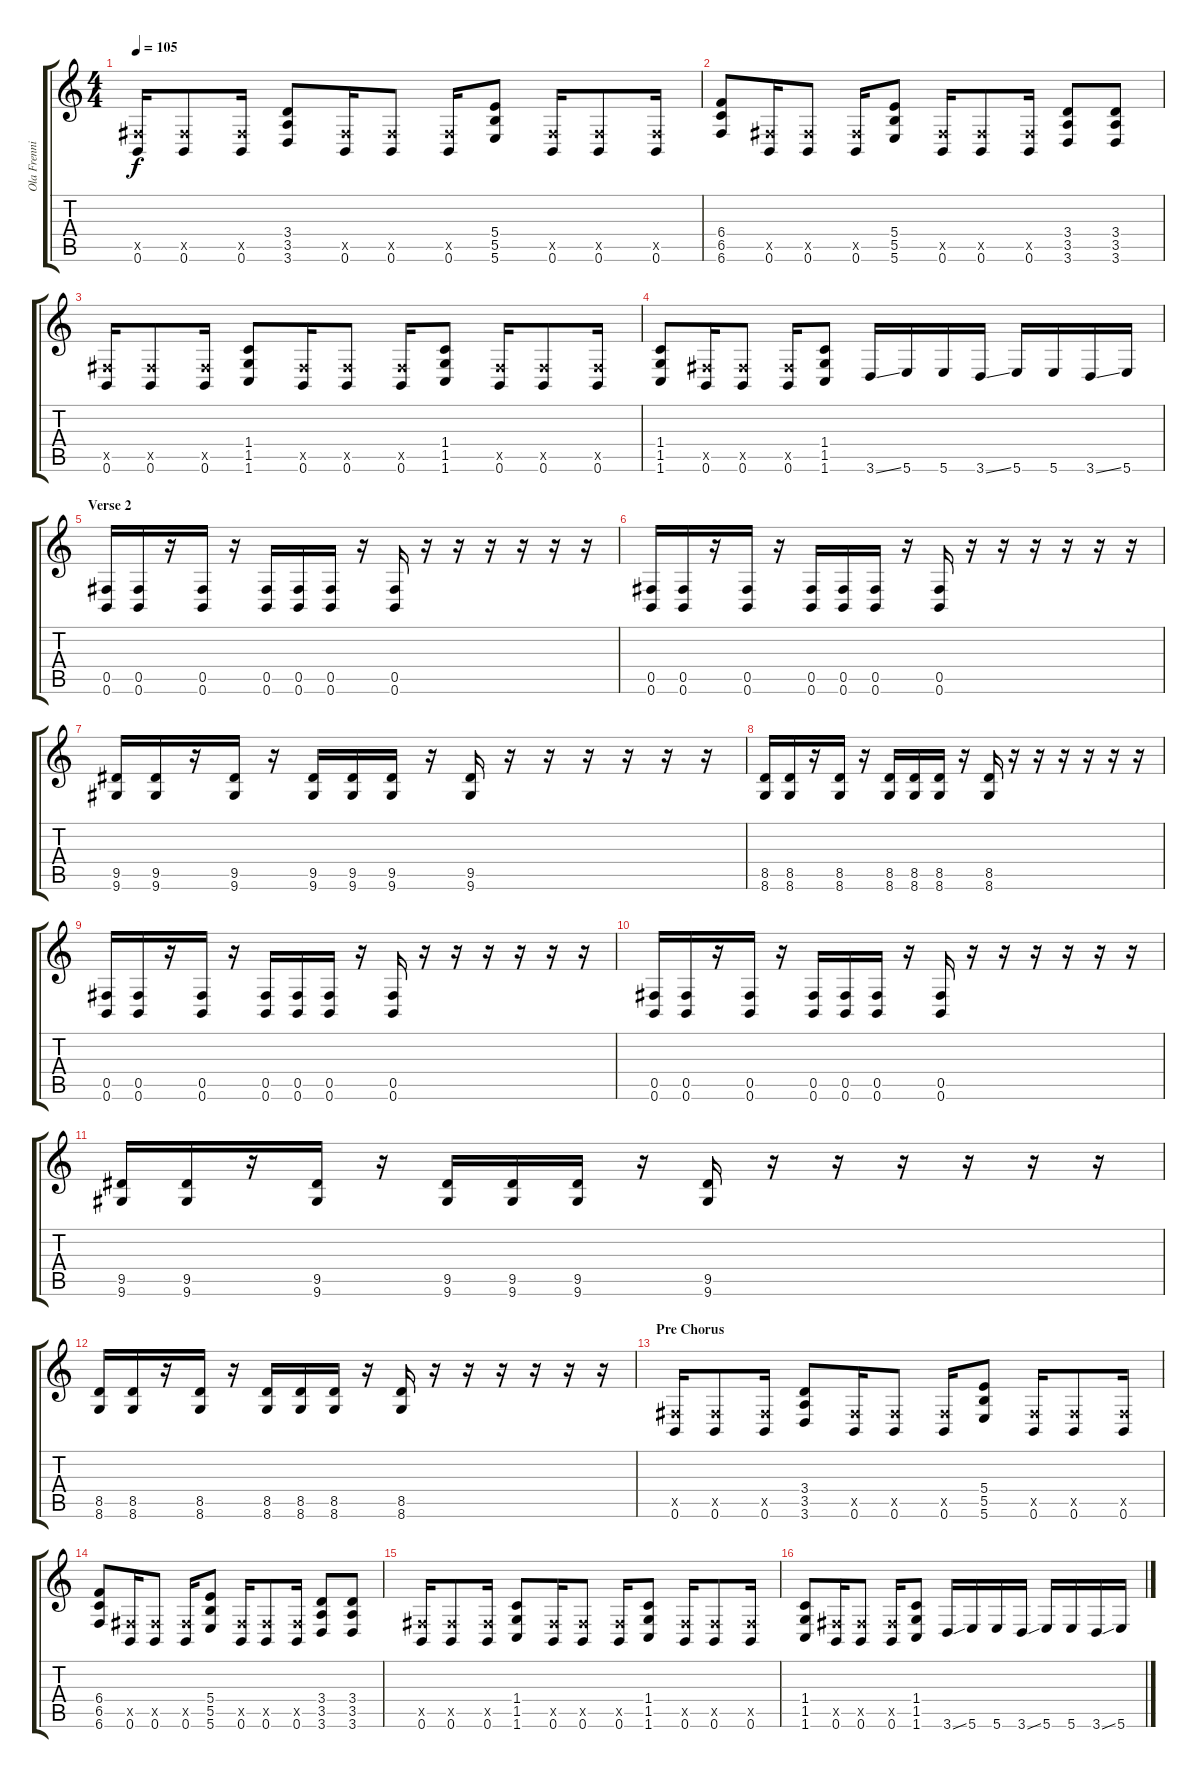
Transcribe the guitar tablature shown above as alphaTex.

\track ("Ola Frenning" "Ola Frenni") {instrument distortionguitar}
\staff {score tabs}
\tuning (Db4 Ab3 E3 B2 Gb2 B1) {hide}
\ts (4 4)
\tempo 105
\clef g2
\ks c
(0.5{x} 0.6).16{dy f} (0.5{x} 0.6).8 (0.5{x} 0.6).16 (3.4 3.5 3.6).8 (0.5{x} 0.6).16 (0.5{x} 0.6).8 (0.5{x} 0.6).16 (5.4 5.5 5.6).8 (0.5{x} 0.6).16 (0.5{x} 0.6).8 (0.5{x} 0.6).16 |
(6.4 6.5 6.6).8 (0.5{x} 0.6).16 (0.5{x} 0.6).8 (0.5{x} 0.6).16 (5.4 5.5 5.6).8 (0.5{x} 0.6).16 (0.5{x} 0.6).8 (0.5{x} 0.6).16 (3.4 3.5 3.6).8 (3.4 3.5 3.6).8 |
(0.5{x} 0.6).16 (0.5{x} 0.6).8 (0.5{x} 0.6).16 (1.4 1.5 1.6).8 (0.5{x} 0.6).16 (0.5{x} 0.6).8 (0.5{x} 0.6).16 (1.4 1.5 1.6).8 (0.5{x} 0.6).16 (0.5{x} 0.6).8 (0.5{x} 0.6).16 |
(1.4 1.5 1.6).8 (0.5{x} 0.6).16 (0.5{x} 0.6).8 (0.5{x} 0.6).16 (1.4 1.5 1.6).8 3.6{ss}.16 5.6.16 5.6.16 3.6{ss}.16 5.6.16 5.6.16 3.6{ss}.16 5.6.16 |
\section ("" "Verse 2")
(0.5 0.6).16 (0.5 0.6).16 r.16 (0.5 0.6).16 r.16 (0.5 0.6).16 (0.5 0.6).16 (0.5 0.6).16 r.16 (0.5 0.6).16 r.16 r.16 r.16 r.16 r.16 r.16 |
(0.5 0.6).16 (0.5 0.6).16 r.16 (0.5 0.6).16 r.16 (0.5 0.6).16 (0.5 0.6).16 (0.5 0.6).16 r.16 (0.5 0.6).16 r.16 r.16 r.16 r.16 r.16 r.16 |
(9.5 9.6).16 (9.5 9.6).16 r.16 (9.5 9.6).16 r.16 (9.5 9.6).16 (9.5 9.6).16 (9.5 9.6).16 r.16 (9.5 9.6).16 r.16 r.16 r.16 r.16 r.16 r.16 |
(8.5 8.6).16 (8.5 8.6).16 r.16 (8.5 8.6).16 r.16 (8.5 8.6).16 (8.5 8.6).16 (8.5 8.6).16 r.16 (8.5 8.6).16 r.16 r.16 r.16 r.16 r.16 r.16 |
(0.5 0.6).16 (0.5 0.6).16 r.16 (0.5 0.6).16 r.16 (0.5 0.6).16 (0.5 0.6).16 (0.5 0.6).16 r.16 (0.5 0.6).16 r.16 r.16 r.16 r.16 r.16 r.16 |
(0.5 0.6).16 (0.5 0.6).16 r.16 (0.5 0.6).16 r.16 (0.5 0.6).16 (0.5 0.6).16 (0.5 0.6).16 r.16 (0.5 0.6).16 r.16 r.16 r.16 r.16 r.16 r.16 |
(9.5 9.6).16 (9.5 9.6).16 r.16 (9.5 9.6).16 r.16 (9.5 9.6).16 (9.5 9.6).16 (9.5 9.6).16 r.16 (9.5 9.6).16 r.16 r.16 r.16 r.16 r.16 r.16 |
(8.5 8.6).16 (8.5 8.6).16 r.16 (8.5 8.6).16 r.16 (8.5 8.6).16 (8.5 8.6).16 (8.5 8.6).16 r.16 (8.5 8.6).16 r.16 r.16 r.16 r.16 r.16 r.16 |
\section ("" "Pre Chorus")
(0.5{x} 0.6).16 (0.5{x} 0.6).8 (0.5{x} 0.6).16 (3.4 3.5 3.6).8 (0.5{x} 0.6).16 (0.5{x} 0.6).8 (0.5{x} 0.6).16 (5.4 5.5 5.6).8 (0.5{x} 0.6).16 (0.5{x} 0.6).8 (0.5{x} 0.6).16 |
(6.4 6.5 6.6).8 (0.5{x} 0.6).16 (0.5{x} 0.6).8 (0.5{x} 0.6).16 (5.4 5.5 5.6).8 (0.5{x} 0.6).16 (0.5{x} 0.6).8 (0.5{x} 0.6).16 (3.4 3.5 3.6).8 (3.4 3.5 3.6).8 |
(0.5{x} 0.6).16 (0.5{x} 0.6).8 (0.5{x} 0.6).16 (1.4 1.5 1.6).8 (0.5{x} 0.6).16 (0.5{x} 0.6).8 (0.5{x} 0.6).16 (1.4 1.5 1.6).8 (0.5{x} 0.6).16 (0.5{x} 0.6).8 (0.5{x} 0.6).16 |
(1.4 1.5 1.6).8 (0.5{x} 0.6).16 (0.5{x} 0.6).8 (0.5{x} 0.6).16 (1.4 1.5 1.6).8 3.6{ss}.16 5.6.16 5.6.16 3.6{ss}.16 5.6.16 5.6.16 3.6{ss}.16 5.6.16
